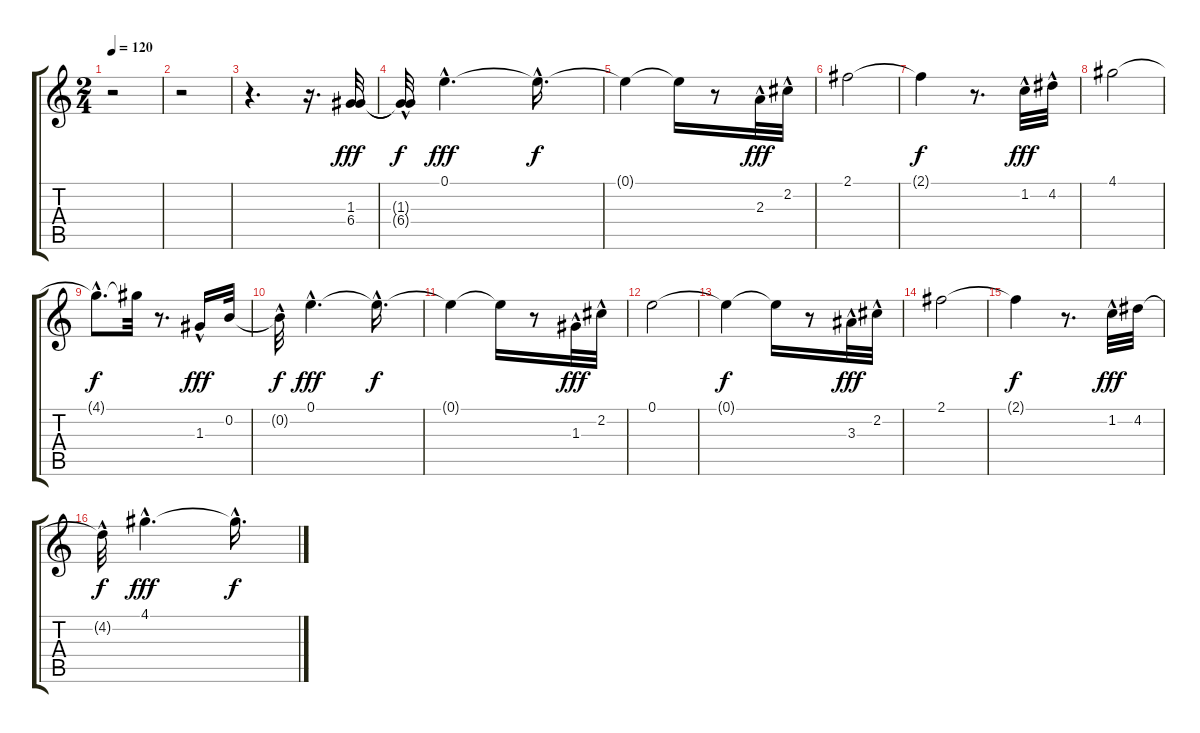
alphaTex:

\track "" {instrument electricguitarclean}
\staff {score tabs}
\tuning (E4 B3 G3 D3 A2 E2) {hide}
\ts (2 4)
\tempo 120
\clef g2
\ks c
r.2{dy fff instrument electricguitarclean} |
r.2 |
r.4{d} r.16{d} (1.3 6.4).32 |
(1.3{hac t} 6.4{hac t}).32{dy f} 0.1{hac}.4{d dy fff} 0.1{hac t}.16{d dy f} |
0.1{t}.4 0.1{t}.16 r.8 2.3{hac}.32{dy fff} 2.2{hac}.32 |
2.1.2 |
2.1{t}.4{dy f} r.8{d} 1.2{hac}.32{dy fff} 4.2{hac}.32 |
4.1.2 |
4.1{hac t}.8{d dy f} 4.1{t}.32 r.8{d} 1.3{hac}.16{dy fff} 0.2.32 |
0.2{hac t}.32{dy f} 0.1{hac}.4{d dy fff} 0.1{hac t}.16{d dy f} |
0.1{t}.4 0.1{t}.16 r.8 1.3{hac}.32{dy fff} 2.2{hac}.32 |
0.1.2 |
0.1{t}.4{dy f} 0.1{t}.16 r.8 3.3{hac}.32{dy fff} 2.2{hac}.32 |
2.1.2 |
2.1{t}.4{dy f} r.8{d} 1.2{hac}.32{dy fff} 4.2.32 |
4.2{hac t}.32{dy f} 4.1{hac}.4{d dy fff} 4.1{hac t}.16{d dy f}
